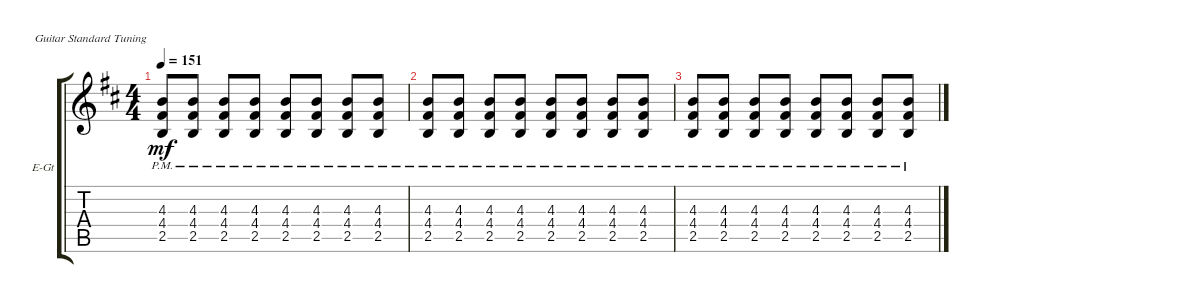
\defaultSystemsLayout 4
\bracketExtendMode groupsimilarinstruments
\firstSystemTrackNameOrientation horizontal
\otherSystemsTrackNameOrientation horizontal
\track ("Electric Guitar" "E-Gt") {instrument distortionguitar}
\staff {score tabs}
\tuning (E4 B3 G3 D3 A2 E2)
\ts (4 4)
\tempo 151
\clef g2
\ks bminor
(2.5{pm} 4.4{pm} 4.3{pm}).8{dy mf} (2.5{pm} 4.4{pm} 4.3{pm}).8 (2.5{pm} 4.4{pm} 4.3{pm}).8 (2.5{pm} 4.4{pm} 4.3{pm}).8 (2.5{pm} 4.4{pm} 4.3{pm}).8 (2.5{pm} 4.4{pm} 4.3{pm}).8 (2.5{pm} 4.4{pm} 4.3{pm}).8 (2.5{pm} 4.4{pm} 4.3{pm}).8 |
(2.5{pm} 4.4{pm} 4.3{pm}).8 (2.5{pm} 4.4{pm} 4.3{pm}).8 (2.5{pm} 4.4{pm} 4.3{pm}).8 (2.5{pm} 4.4{pm} 4.3{pm}).8 (2.5{pm} 4.4{pm} 4.3{pm}).8 (2.5{pm} 4.4{pm} 4.3{pm}).8 (2.5{pm} 4.4{pm} 4.3{pm}).8 (2.5{pm} 4.4{pm} 4.3{pm}).8 |
(2.5{pm} 4.4{pm} 4.3{pm}).8 (2.5{pm} 4.4{pm} 4.3{pm}).8 (2.5{pm} 4.4{pm} 4.3{pm}).8 (2.5{pm} 4.4{pm} 4.3{pm}).8 (2.5{pm} 4.4{pm} 4.3{pm}).8 (2.5{pm} 4.4{pm} 4.3{pm}).8 (2.5{pm} 4.4{pm} 4.3{pm}).8 (2.5{pm} 4.4{pm} 4.3{pm}).8
